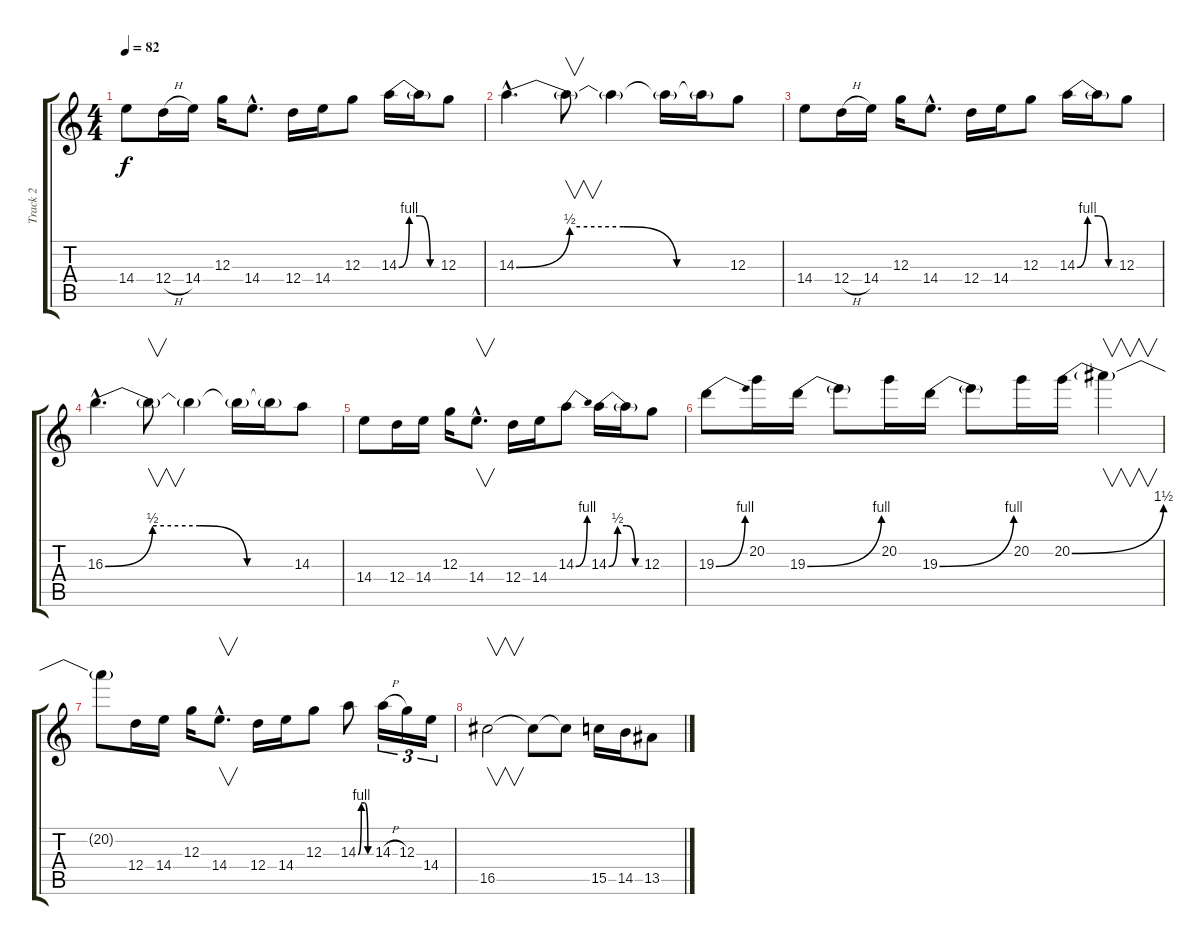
\track ("Track 2" "Track 2") {instrument distortionguitar}
\staff {score tabs}
\tuning (E4 B3 G3 D3 A2 D2) {hide}
\ts (4 4)
\tempo 82
\clef g2
\ks c
14.4.8{dy f} 12.4{h}.16 14.4.16 12.3.16 14.4{hac}.8{d} 12.4.16 14.4.16 12.3.8 14.3{be (custom 0 0 15 4 30 4 45 0 60 0)}.16 14.3{t}.16 12.3.8 |
14.3{be (custom 0 0 15 2 30 2 45 0 60 0) hac}.4{d} 14.3{t}.8{v} 14.3{t}.4 14.3{t}.16 14.3{t}.16 12.3.8 |
14.4.8 12.4{h}.16 14.4.16 12.3.16 14.4{hac}.8{d} 12.4.16 14.4.16 12.3.8 14.3{be (custom 0 0 15 4 30 4 45 0 60 0)}.16 14.3{t}.16 12.3.8 |
16.3{be (custom 0 0 15 2 30 2 45 0 60 0) hac}.4{d} 16.3{t}.8{v} 16.3{t}.4 16.3{t}.16 16.3{t}.16 14.3.8 |
14.4.8 12.4.16 14.4.16 12.3.16 14.4{hac}.8{v d} 12.4.16 14.4.16 14.3{be (bend 0 0 60 4)}.8 14.3{be (custom 0 0 15 2 30 2 45 0 60 0)}.16 14.3{t}.16 12.3.8 |
19.3{be (bend 0 0 60 4)}.8 20.2.16 19.3{be (bend 0 0 60 4)}.16 19.3{t}.8 20.2.16 19.3{be (bend 0 0 60 4)}.16 19.3{t}.8 20.2.16 20.2{be (bend 0 0 60 6)}.16 20.2{t}.4{v} |
20.2{t}.8 12.4.16 14.4.16 12.3.16 14.4{hac}.8{v d} 12.4.16 14.4.16 12.3.8 14.3{be (custom 0 0 15 4 30 4 45 0 60 0)}.8 14.3{h}.16{tu (3 2)} 12.3.16{tu (3 2)} 14.4.16{tu (3 2)} |
16.5.2{v} 16.5{t}.8 16.5{t}.8 15.5.16 14.5.16 13.5.8
